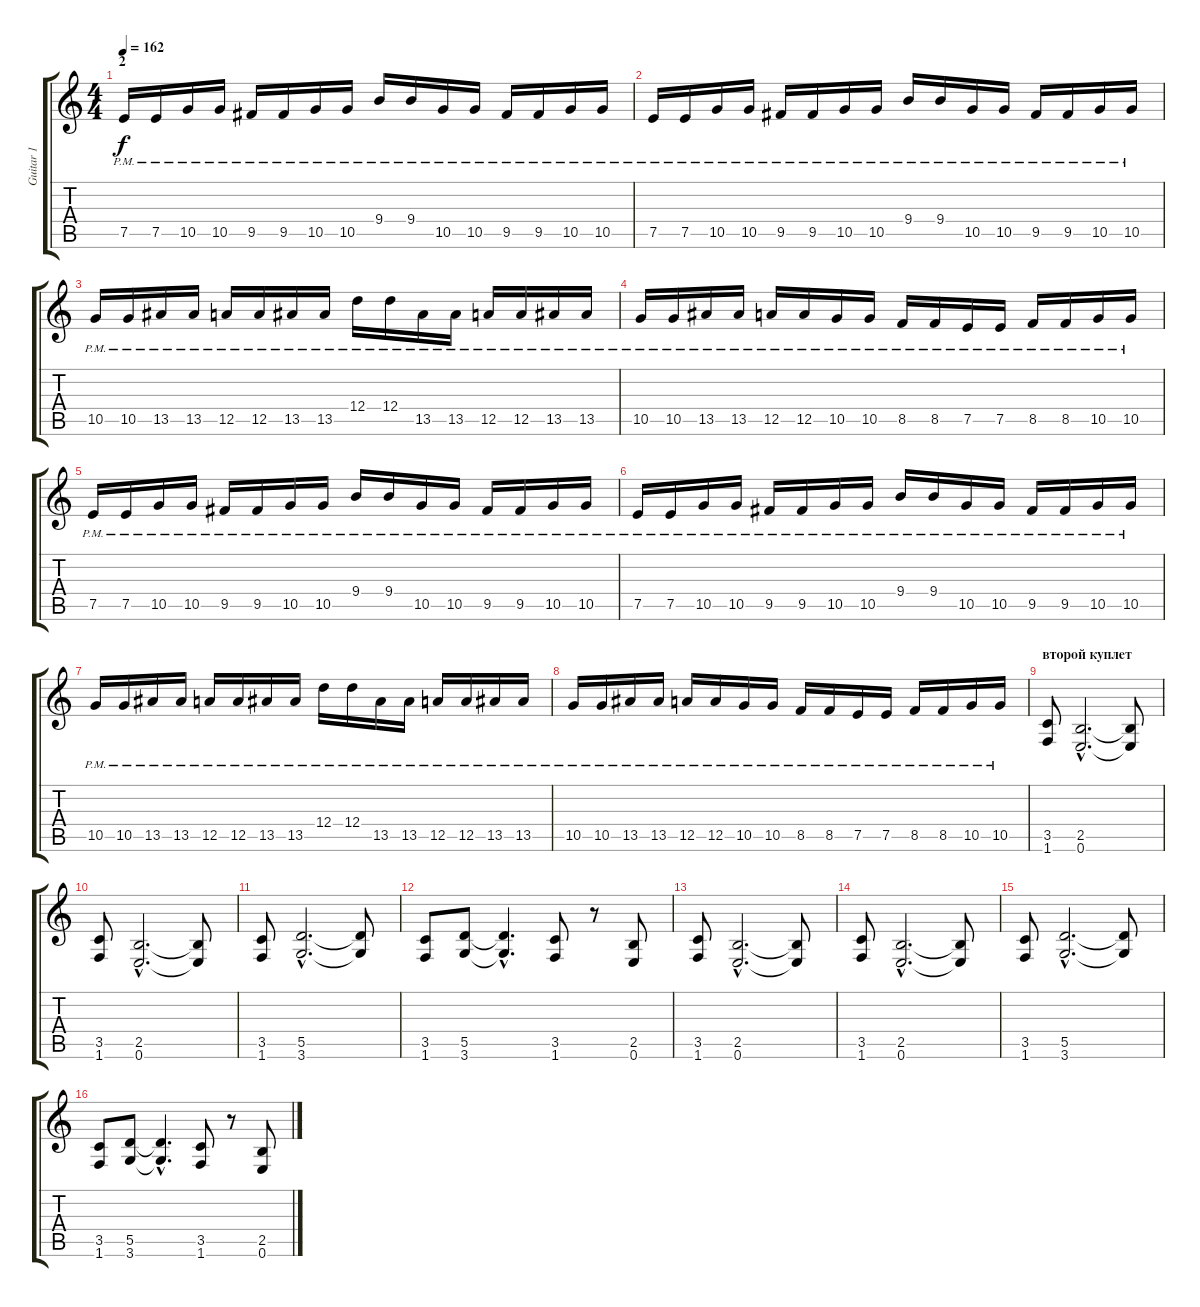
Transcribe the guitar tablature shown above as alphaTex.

\track ("Guitar 1" "Guitar 1") {instrument distortionguitar}
\staff {score tabs}
\tuning (E4 B3 G3 D3 A2 E2) {hide}
\ts (4 4)
\section ("" "2")
\tempo 162
\clef g2
\ks c
7.5{pm}.16{dy f} 7.5{pm}.16 10.5{pm}.16 10.5{pm}.16 9.5{pm}.16 9.5{pm}.16 10.5{pm}.16 10.5{pm}.16 9.4{pm}.16 9.4{pm}.16 10.5{pm}.16 10.5{pm}.16 9.5{pm}.16 9.5{pm}.16 10.5{pm}.16 10.5{pm}.16 |
7.5{pm}.16 7.5{pm}.16 10.5{pm}.16 10.5{pm}.16 9.5{pm}.16 9.5{pm}.16 10.5{pm}.16 10.5{pm}.16 9.4{pm}.16 9.4{pm}.16 10.5{pm}.16 10.5{pm}.16 9.5{pm}.16 9.5{pm}.16 10.5{pm}.16 10.5{pm}.16 |
10.5{pm}.16 10.5{pm}.16 13.5{pm}.16 13.5{pm}.16 12.5{pm}.16 12.5{pm}.16 13.5{pm}.16 13.5{pm}.16 12.4{pm}.16 12.4{pm}.16 13.5{pm}.16 13.5{pm}.16 12.5{pm}.16 12.5{pm}.16 13.5{pm}.16 13.5{pm}.16 |
10.5{pm}.16 10.5{pm}.16 13.5{pm}.16 13.5{pm}.16 12.5{pm}.16 12.5{pm}.16 10.5{pm}.16 10.5{pm}.16 8.5{pm}.16 8.5{pm}.16 7.5{pm}.16 7.5{pm}.16 8.5{pm}.16 8.5{pm}.16 10.5{pm}.16 10.5{pm}.16 |
7.5{pm}.16 7.5{pm}.16 10.5{pm}.16 10.5{pm}.16 9.5{pm}.16 9.5{pm}.16 10.5{pm}.16 10.5{pm}.16 9.4{pm}.16 9.4{pm}.16 10.5{pm}.16 10.5{pm}.16 9.5{pm}.16 9.5{pm}.16 10.5{pm}.16 10.5{pm}.16 |
7.5{pm}.16 7.5{pm}.16 10.5{pm}.16 10.5{pm}.16 9.5{pm}.16 9.5{pm}.16 10.5{pm}.16 10.5{pm}.16 9.4{pm}.16 9.4{pm}.16 10.5{pm}.16 10.5{pm}.16 9.5{pm}.16 9.5{pm}.16 10.5{pm}.16 10.5{pm}.16 |
10.5{pm}.16 10.5{pm}.16 13.5{pm}.16 13.5{pm}.16 12.5{pm}.16 12.5{pm}.16 13.5{pm}.16 13.5{pm}.16 12.4{pm}.16 12.4{pm}.16 13.5{pm}.16 13.5{pm}.16 12.5{pm}.16 12.5{pm}.16 13.5{pm}.16 13.5{pm}.16 |
10.5{pm}.16 10.5{pm}.16 13.5{pm}.16 13.5{pm}.16 12.5{pm}.16 12.5{pm}.16 10.5{pm}.16 10.5{pm}.16 8.5{pm}.16 8.5{pm}.16 7.5{pm}.16 7.5{pm}.16 8.5{pm}.16 8.5{pm}.16 10.5{pm}.16 10.5{pm}.16 |
\section ("" "второй куплет")
(3.5 1.6).8 (2.5{hac} 0.6{hac}).2{d} (2.5{t} 0.6{t}).8 |
(3.5 1.6).8 (2.5{hac} 0.6{hac}).2{d} (2.5{t} 0.6{t}).8 |
(3.5 1.6).8 (5.5{hac} 3.6{hac}).2{d} (5.5{t} 3.6{t}).8 |
(3.5 1.6).8 (5.5 3.6).8 (5.5{hac t} 3.6{hac t}).4{d} (3.5 1.6).8 r.8 (2.5 0.6).8 |
(3.5 1.6).8 (2.5{hac} 0.6{hac}).2{d} (2.5{t} 0.6{t}).8 |
(3.5 1.6).8 (2.5{hac} 0.6{hac}).2{d} (2.5{t} 0.6{t}).8 |
(3.5 1.6).8 (5.5{hac} 3.6{hac}).2{d} (5.5{t} 3.6{t}).8 |
(3.5 1.6).8 (5.5 3.6).8 (5.5{hac t} 3.6{hac t}).4{d} (3.5 1.6).8 r.8 (2.5 0.6).8
